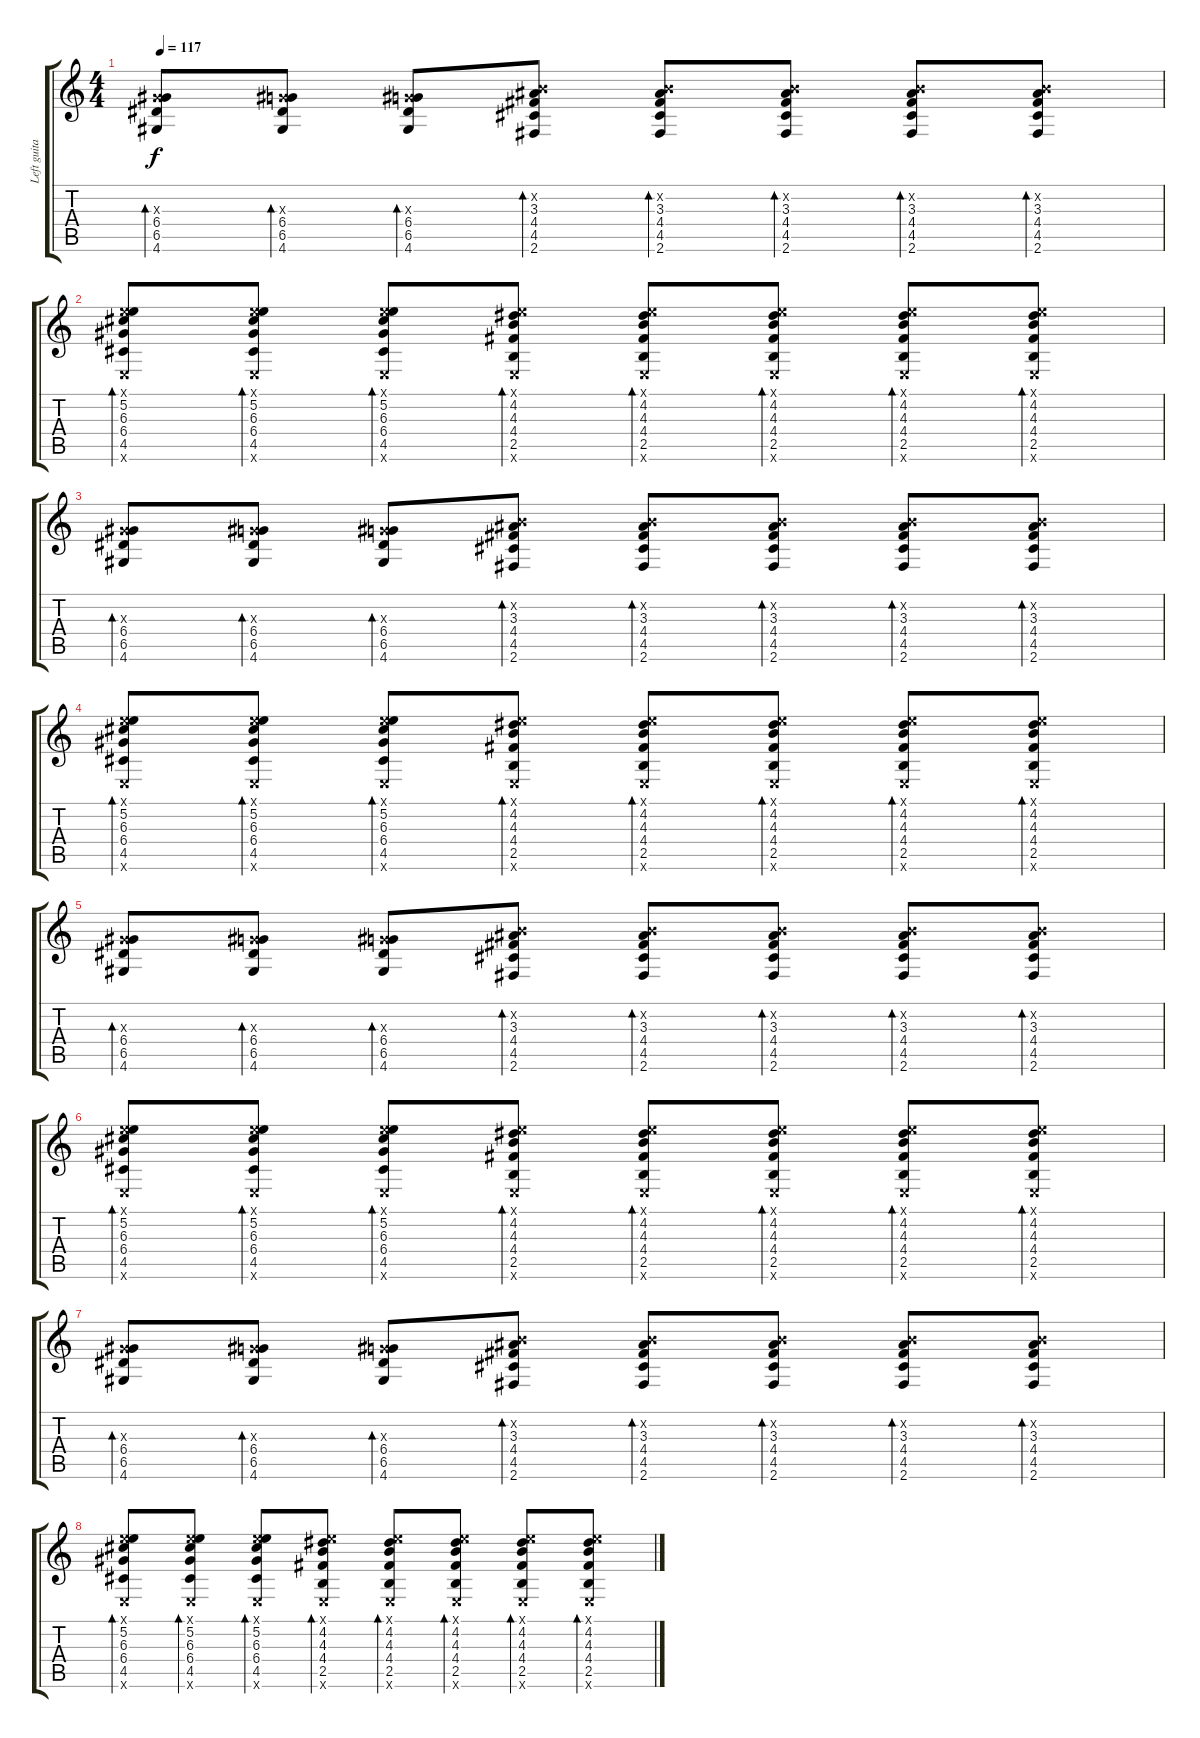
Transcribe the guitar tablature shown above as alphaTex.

\track ("Left guitar" "Left guita") {instrument overdrivenguitar}
\staff {score tabs}
\tuning (E4 B3 G3 D3 A2 E2) {hide}
\ts (4 4)
\tempo 117
\clef g2
\ks c
(0.3{x} 6.4 6.5 4.6).8{bd 30 dy f} (0.3{x} 6.4 6.5 4.6).8{bd 30} (0.3{x} 6.4 6.5 4.6).8{bd 30} (0.2{x} 3.3 4.4 4.5 2.6).8{bd 30} (0.2{x} 3.3 4.4 4.5 2.6).8{bd 30} (0.2{x} 3.3 4.4 4.5 2.6).8{bd 30} (0.2{x} 3.3 4.4 4.5 2.6).8{bd 30} (0.2{x} 3.3 4.4 4.5 2.6).8{bd 30} |
(0.1{x} 5.2 6.3 6.4 4.5 0.6{x}).8{bd 30} (0.1{x} 5.2 6.3 6.4 4.5 0.6{x}).8{bd 30} (0.1{x} 5.2 6.3 6.4 4.5 0.6{x}).8{bd 30} (0.1{x} 4.2 4.3 4.4 2.5 0.6{x}).8{bd 30} (0.1{x} 4.2 4.3 4.4 2.5 0.6{x}).8{bd 30} (0.1{x} 4.2 4.3 4.4 2.5 0.6{x}).8{bd 30} (0.1{x} 4.2 4.3 4.4 2.5 0.6{x}).8{bd 30} (0.1{x} 4.2 4.3 4.4 2.5 0.6{x}).8{bd 30} |
(0.3{x} 6.4 6.5 4.6).8{bd 30} (0.3{x} 6.4 6.5 4.6).8{bd 30} (0.3{x} 6.4 6.5 4.6).8{bd 30} (0.2{x} 3.3 4.4 4.5 2.6).8{bd 30} (0.2{x} 3.3 4.4 4.5 2.6).8{bd 30} (0.2{x} 3.3 4.4 4.5 2.6).8{bd 30} (0.2{x} 3.3 4.4 4.5 2.6).8{bd 30} (0.2{x} 3.3 4.4 4.5 2.6).8{bd 30} |
(0.1{x} 5.2 6.3 6.4 4.5 0.6{x}).8{bd 30} (0.1{x} 5.2 6.3 6.4 4.5 0.6{x}).8{bd 30} (0.1{x} 5.2 6.3 6.4 4.5 0.6{x}).8{bd 30} (0.1{x} 4.2 4.3 4.4 2.5 0.6{x}).8{bd 30} (0.1{x} 4.2 4.3 4.4 2.5 0.6{x}).8{bd 30} (0.1{x} 4.2 4.3 4.4 2.5 0.6{x}).8{bd 30} (0.1{x} 4.2 4.3 4.4 2.5 0.6{x}).8{bd 30} (0.1{x} 4.2 4.3 4.4 2.5 0.6{x}).8{bd 30} |
(0.3{x} 6.4 6.5 4.6).8{bd 30} (0.3{x} 6.4 6.5 4.6).8{bd 30} (0.3{x} 6.4 6.5 4.6).8{bd 30} (0.2{x} 3.3 4.4 4.5 2.6).8{bd 30} (0.2{x} 3.3 4.4 4.5 2.6).8{bd 30} (0.2{x} 3.3 4.4 4.5 2.6).8{bd 30} (0.2{x} 3.3 4.4 4.5 2.6).8{bd 30} (0.2{x} 3.3 4.4 4.5 2.6).8{bd 30} |
(0.1{x} 5.2 6.3 6.4 4.5 0.6{x}).8{bd 30} (0.1{x} 5.2 6.3 6.4 4.5 0.6{x}).8{bd 30} (0.1{x} 5.2 6.3 6.4 4.5 0.6{x}).8{bd 30} (0.1{x} 4.2 4.3 4.4 2.5 0.6{x}).8{bd 30} (0.1{x} 4.2 4.3 4.4 2.5 0.6{x}).8{bd 30} (0.1{x} 4.2 4.3 4.4 2.5 0.6{x}).8{bd 30} (0.1{x} 4.2 4.3 4.4 2.5 0.6{x}).8{bd 30} (0.1{x} 4.2 4.3 4.4 2.5 0.6{x}).8{bd 30} |
(0.3{x} 6.4 6.5 4.6).8{bd 30} (0.3{x} 6.4 6.5 4.6).8{bd 30} (0.3{x} 6.4 6.5 4.6).8{bd 30} (0.2{x} 3.3 4.4 4.5 2.6).8{bd 30} (0.2{x} 3.3 4.4 4.5 2.6).8{bd 30} (0.2{x} 3.3 4.4 4.5 2.6).8{bd 30} (0.2{x} 3.3 4.4 4.5 2.6).8{bd 30} (0.2{x} 3.3 4.4 4.5 2.6).8{bd 30} |
(0.1{x} 5.2 6.3 6.4 4.5 0.6{x}).8{bd 30} (0.1{x} 5.2 6.3 6.4 4.5 0.6{x}).8{bd 30} (0.1{x} 5.2 6.3 6.4 4.5 0.6{x}).8{bd 30} (0.1{x} 4.2 4.3 4.4 2.5 0.6{x}).8{bd 30} (0.1{x} 4.2 4.3 4.4 2.5 0.6{x}).8{bd 30} (0.1{x} 4.2 4.3 4.4 2.5 0.6{x}).8{bd 30} (0.1{x} 4.2 4.3 4.4 2.5 0.6{x}).8{bd 30} (0.1{x} 4.2 4.3 4.4 2.5 0.6{x}).8{bd 30}
